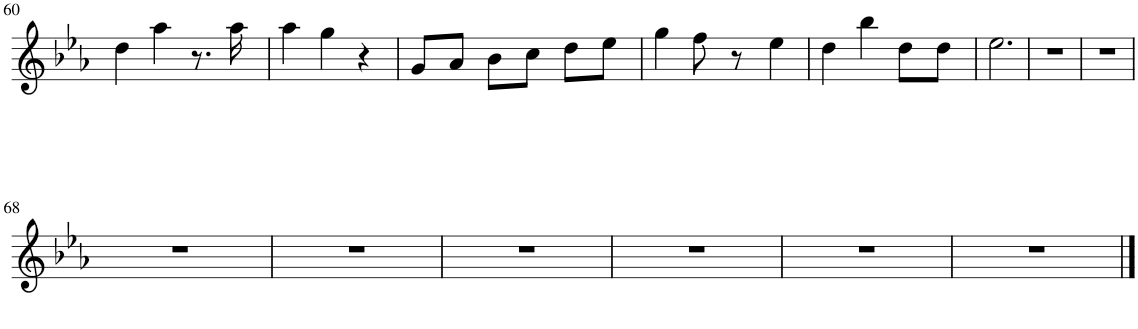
**kern
*part1
*staff1
*I"Piano
*I'Pno
!!LO:PB:g=z
*clefG2
*k[b-e-a-]
*M3/4
=60
4dd\
4aa-\
8.r
16aa-\
=61
4aa-\
4gg\
4r
=62
8g/L
8a-/J
8b-\L
8cc\J
8dd\L
8ee-\J
=63
4gg\
8ff\
8r
4ee-\
=64
4dd\
4bb-\
8dd\L
8dd\J
=65
2.ee-\
=66
2.r
=67
2.r
!!LO:LB:g=z
=68
2.r
=69
2.r
=70
2.r
=71
2.r
=72
2.r
=73
2.r
==
*-
